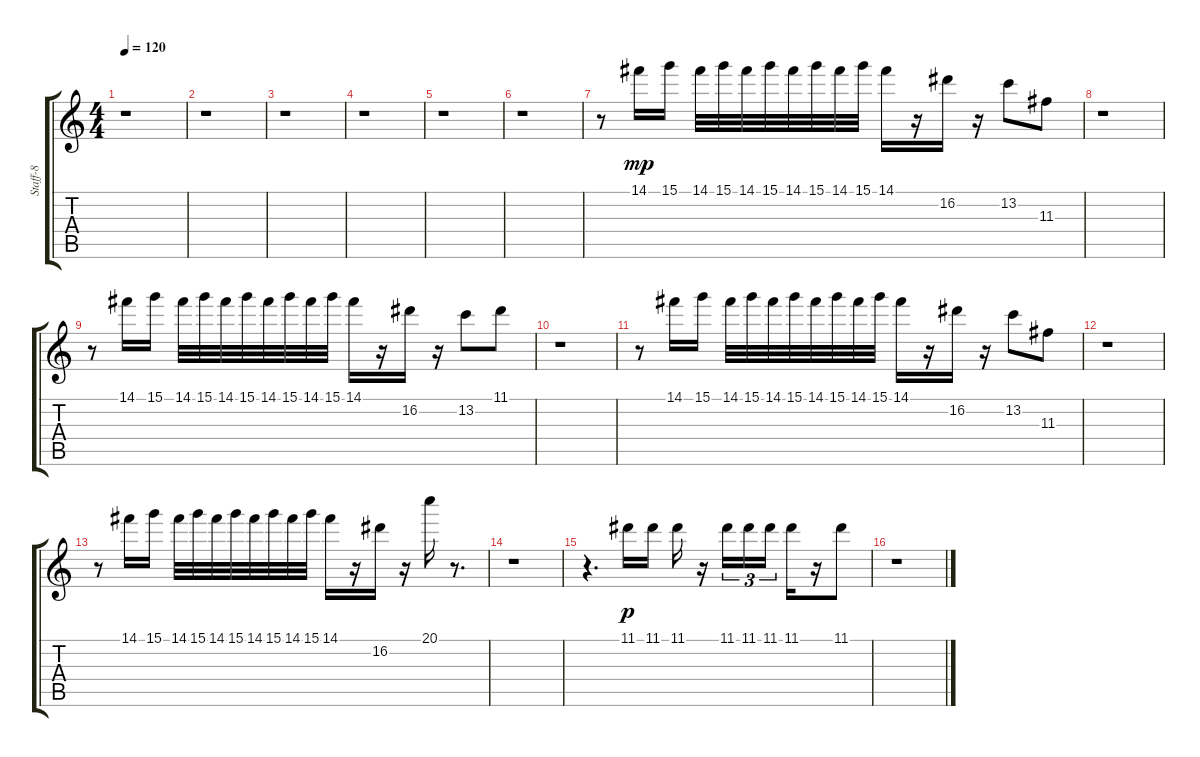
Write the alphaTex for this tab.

\track ("Staff-8" "Staff-8") {instrument banjo}
\staff {score tabs}
\tuning (E4 B3 G3 D3 A2 E2) {hide}
\displaytranspose 12
\ts (4 4)
\tempo 120
\clef g2
\ks c
r.1{dy p} |
r.1 |
r.1 |
r.1 |
r.1 |
r.1 |
r.8 14.1.16{dy mp volume 16} 15.1.16 14.1.32 15.1.32 14.1.32 15.1.32 14.1.32 15.1.32 14.1.32 15.1.32 14.1.16 r.16 16.2.16 r.16 13.2.8 11.3.8 |
r.1 |
r.8 14.1.16 15.1.16 14.1.32 15.1.32 14.1.32 15.1.32 14.1.32 15.1.32 14.1.32 15.1.32 14.1.16 r.16 16.2.16 r.16 13.2.8 11.1.8 |
r.1 |
r.8 14.1.16 15.1.16 14.1.32 15.1.32 14.1.32 15.1.32 14.1.32 15.1.32 14.1.32 15.1.32 14.1.16 r.16 16.2.16 r.16 13.2.8 11.3.8 |
r.1 |
r.8 14.1.16 15.1.16 14.1.32 15.1.32 14.1.32 15.1.32 14.1.32 15.1.32 14.1.32 15.1.32 14.1.16 r.16 16.2.16 r.16 20.1.16 r.8{d} |
r.1 |
r.4{d} 11.1.16{dy p} 11.1.16 11.1.16 r.16 11.1.16{tu (3 2)} 11.1.16{tu (3 2)} 11.1.16{tu (3 2)} 11.1.16 r.16 11.1.8{volume 1} |
r.1
